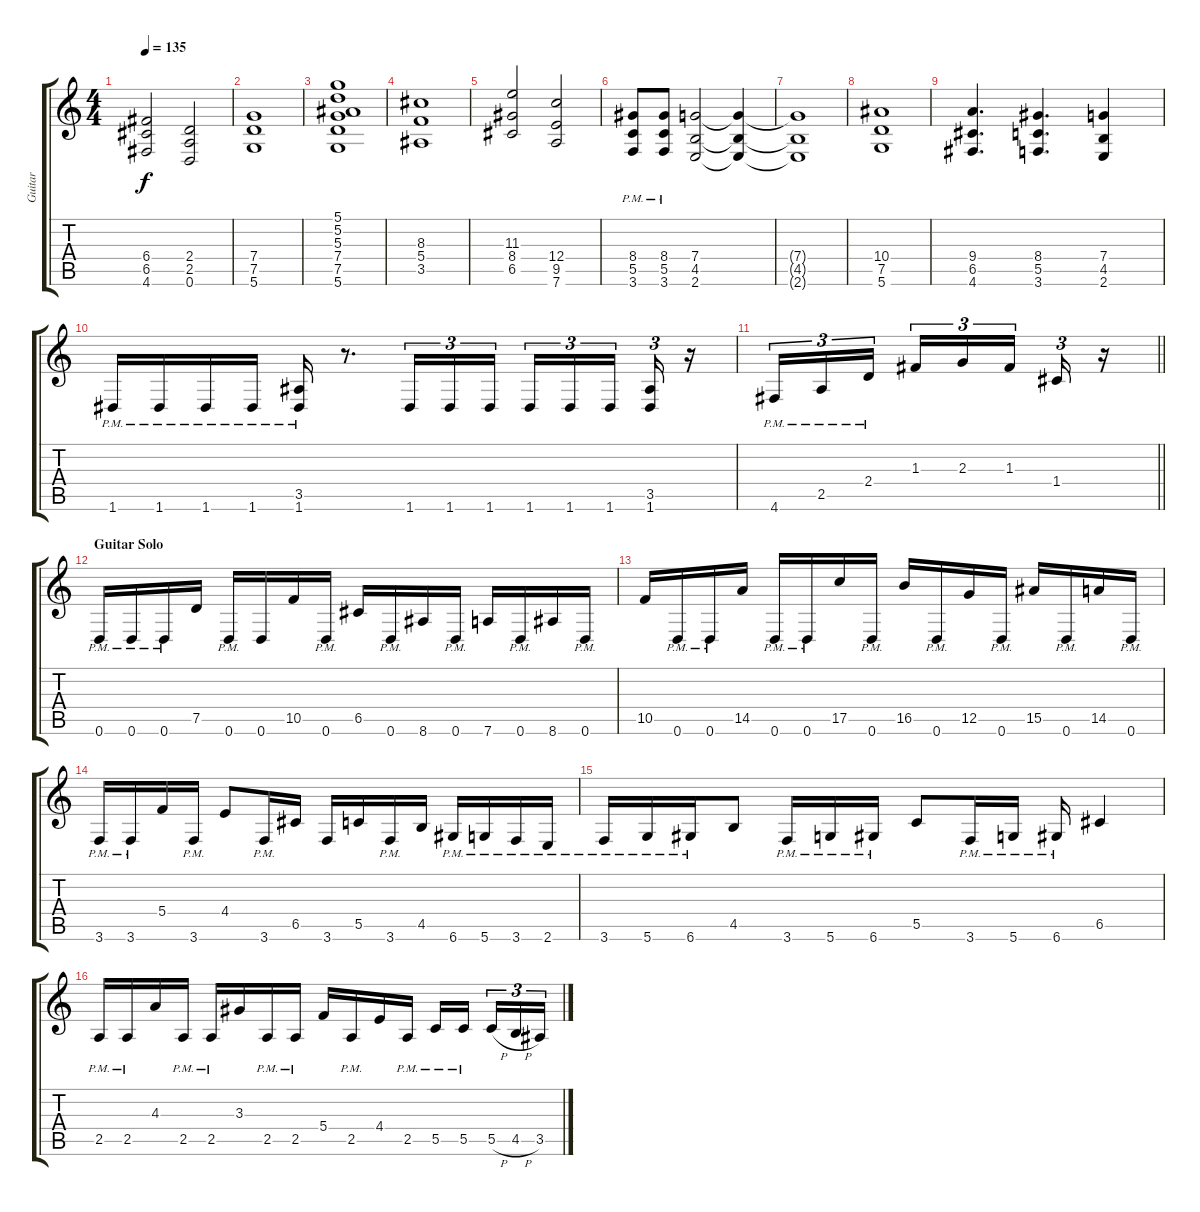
\track ("Guitar" "Guitar") {instrument distortionguitar}
\staff {score tabs}
\tuning (D4 A3 F3 C3 G2 D2) {hide}
\ts (4 4)
\tempo 135
\clef g2
\ks c
(6.4 6.5 4.6).2{dy f} (2.4 2.5 0.6).2 |
(7.4 7.5 5.6).1 |
(5.1 5.2 5.3 7.4 7.5 5.6).1 |
(8.3 5.4 3.5).1 |
(11.3 8.4 6.5).2 (12.4 9.5 7.6).2 |
(8.4{pm} 5.5{pm} 3.6{pm}).8 (8.4{pm} 5.5{pm} 3.6{pm}).8 (7.4 4.5 2.6).2 (7.4{t} 4.5{t} 2.6{t}).4 |
(7.4{t} 4.5{t} 2.6{t}).1 |
(10.4 7.5 5.6).1 |
(9.4 6.5 4.6).4{d} (8.4 5.5 3.6).4{d} (7.4 4.5 2.6).4 |
1.6{pm}.16 1.6{pm}.16 1.6{pm}.16 1.6{pm}.16 (3.5{pm} 1.6{pm}).16 r.8{d} 1.6.16{tu (3 2)} 1.6.16{tu (3 2)} 1.6.16{tu (3 2) beam splitsecondary} 1.6.16{tu (3 2)} 1.6.16{tu (3 2)} 1.6.16{tu (3 2)} (3.5 1.6).16{tu (3 2)} r.16 |
\barLineRight lightlight
4.6{pm}.16{tu (3 2)} 2.5{pm}.16{tu (3 2)} 2.4{pm}.16{tu (3 2) beam splitsecondary} 1.3.16{tu (3 2)} 2.3.16{tu (3 2)} 1.3.16{tu (3 2)} 1.4.16{tu (3 2)} r.16 |
\section ("" "Guitar Solo")
0.6{pm}.16 0.6{pm}.16 0.6{pm}.16 7.5.16 0.6{pm}.16 0.6.16 10.5.16 0.6{pm}.16 6.5.16 0.6{pm}.16 8.6.16 0.6{pm}.16 7.6.16 0.6{pm}.16 8.6.16 0.6{pm}.16 |
10.5.16 0.6{pm}.16 0.6{pm}.16 14.5.16 0.6{pm}.16 0.6{pm}.16 17.5.16 0.6{pm}.16 16.5.16 0.6{pm}.16 12.5.16 0.6{pm}.16 15.5.16 0.6{pm}.16 14.5.16 0.6{pm}.16 |
3.6{pm}.16 3.6{pm}.16 5.4.16 3.6{pm}.16 4.4.8 3.6{pm}.16 6.5.16 3.6.16 5.5.16 3.6{pm}.16 4.5.16 6.6{pm}.16 5.6{pm}.16 3.6{pm}.16 2.6{pm}.16 |
3.6{pm}.16 5.6{pm}.16 6.6{pm}.16 4.5.8 3.6{pm}.16 5.6{pm}.16 6.6{pm}.16 5.5.8 3.6{pm}.16 5.6{pm}.16 6.6{pm}.16 6.5.4 |
2.5{pm}.16 2.5{pm}.16 4.3.16 2.5{pm}.16 2.5{pm}.16 3.3.16 2.5{pm}.16 2.5{pm}.16 5.4.16 2.5{pm}.16 4.4.16 2.5{pm}.16 5.5{pm}.16 5.5{pm}.16{beam splitsecondary} 5.5{h}.16{tu (3 2)} 4.5{h}.16{tu (3 2)} 3.5.16{tu (3 2)}
